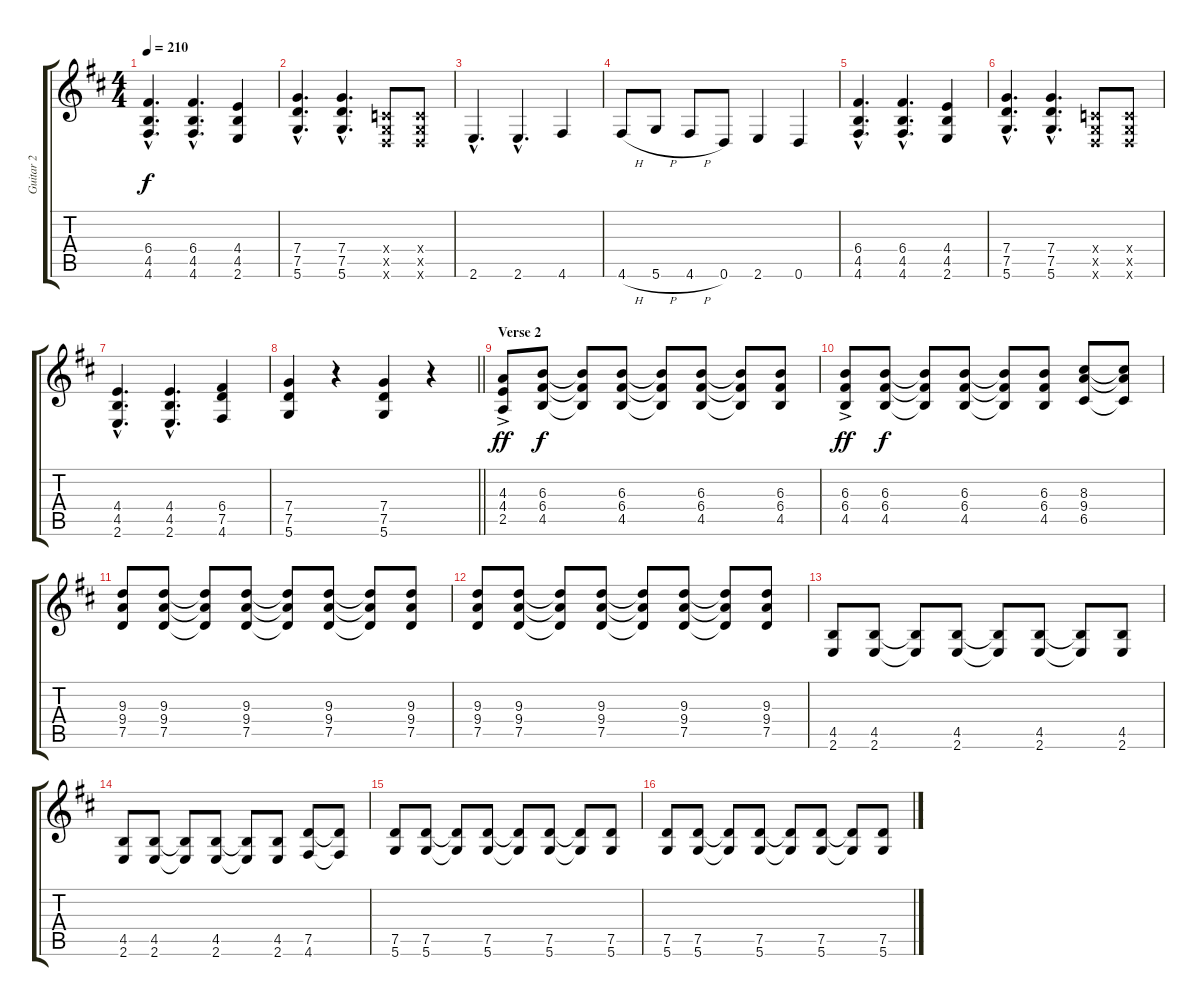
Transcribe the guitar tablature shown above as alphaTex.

\track ("Guitar 2" "Guitar 2") {instrument distortionguitar}
\staff {score tabs}
\tuning (D4 A3 F3 C3 G2 D2) {hide}
\ts (4 4)
\tempo 210
\clef g2
\ks d
(6.4{hac} 4.5{hac} 4.6{hac}).4{d dy f} (6.4{hac} 4.5{hac} 4.6{hac}).4{d} (4.4 4.5 2.6).4 |
(7.4{hac} 7.5{hac} 5.6{hac}).4{d} (7.4{hac} 7.5{hac} 5.6{hac}).4{d} (0.4{x} 0.5{x} 0.6{x}).8 (0.4{x} 0.5{x} 0.6{x}).8 |
2.6{hac}.4{d} 2.6{hac}.4{d} 4.6.4 |
4.6{h}.8 5.6{h}.8 4.6{h}.8 0.6.8 2.6.4 0.6.4 |
(6.4{hac} 4.5{hac} 4.6{hac}).4{d} (6.4{hac} 4.5{hac} 4.6{hac}).4{d} (4.4 4.5 2.6).4 |
(7.4{hac} 7.5{hac} 5.6{hac}).4{d} (7.4{hac} 7.5{hac} 5.6{hac}).4{d} (0.4{x} 0.5{x} 0.6{x}).8 (0.4{x} 0.5{x} 0.6{x}).8 |
(4.4{hac} 4.5{hac} 2.6{hac}).4{d} (4.4{hac} 4.5{hac} 2.6{hac}).4{d} (6.4 7.5 4.6).4 |
\barLineRight lightlight
(7.4 7.5 5.6).4 r.4 (7.4 7.5 5.6).4 r.4 |
\section ("" "Verse 2")
(4.3 4.4 2.5{ac}).8{dy ff} (6.3 6.4 4.5).8{dy f} (6.3{t} 6.4{t} 4.5{t}).8 (6.3 6.4 4.5).8 (6.3{t} 6.4{t} 4.5{t}).8 (6.3 6.4 4.5).8 (6.3{t} 6.4{t} 4.5{t}).8 (6.3 6.4 4.5).8 |
(6.3 6.4 4.5{ac}).8{dy ff} (6.3 6.4 4.5).8{dy f} (6.3{t} 6.4{t} 4.5{t}).8 (6.3 6.4 4.5).8 (6.3{t} 6.4{t} 4.5{t}).8 (6.3 6.4 4.5).8 (8.3 9.4 6.5).8 (8.3{t} 9.4{t} 6.5{t}).8 |
(9.3 9.4 7.5).8 (9.3 9.4 7.5).8 (9.3{t} 9.4{t} 7.5{t}).8 (9.3 9.4 7.5).8 (9.3{t} 9.4{t} 7.5{t}).8 (9.3 9.4 7.5).8 (9.3{t} 9.4{t} 7.5{t}).8 (9.3 9.4 7.5).8 |
(9.3 9.4 7.5).8 (9.3 9.4 7.5).8 (9.3{t} 9.4{t} 7.5{t}).8 (9.3 9.4 7.5).8 (9.3{t} 9.4{t} 7.5{t}).8 (9.3 9.4 7.5).8 (9.3{t} 9.4{t} 7.5{t}).8 (9.3 9.4 7.5).8 |
(4.5 2.6).8 (4.5 2.6).8 (4.5{t} 2.6{t}).8 (4.5 2.6).8 (4.5{t} 2.6{t}).8 (4.5 2.6).8 (4.5{t} 2.6{t}).8 (4.5 2.6).8 |
(4.5 2.6).8 (4.5 2.6).8 (4.5{t} 2.6{t}).8 (4.5 2.6).8 (4.5{t} 2.6{t}).8 (4.5 2.6).8 (7.5 4.6).8 (7.5{t} 4.6{t}).8 |
(7.5 5.6).8 (7.5 5.6).8 (7.5{t} 5.6{t}).8 (7.5 5.6).8 (7.5{t} 5.6{t}).8 (7.5 5.6).8 (7.5{t} 5.6{t}).8 (7.5 5.6).8 |
(7.5 5.6).8 (7.5 5.6).8 (7.5{t} 5.6{t}).8 (7.5 5.6).8 (7.5{t} 5.6{t}).8 (7.5 5.6).8 (7.5{t} 5.6{t}).8 (7.5 5.6).8
